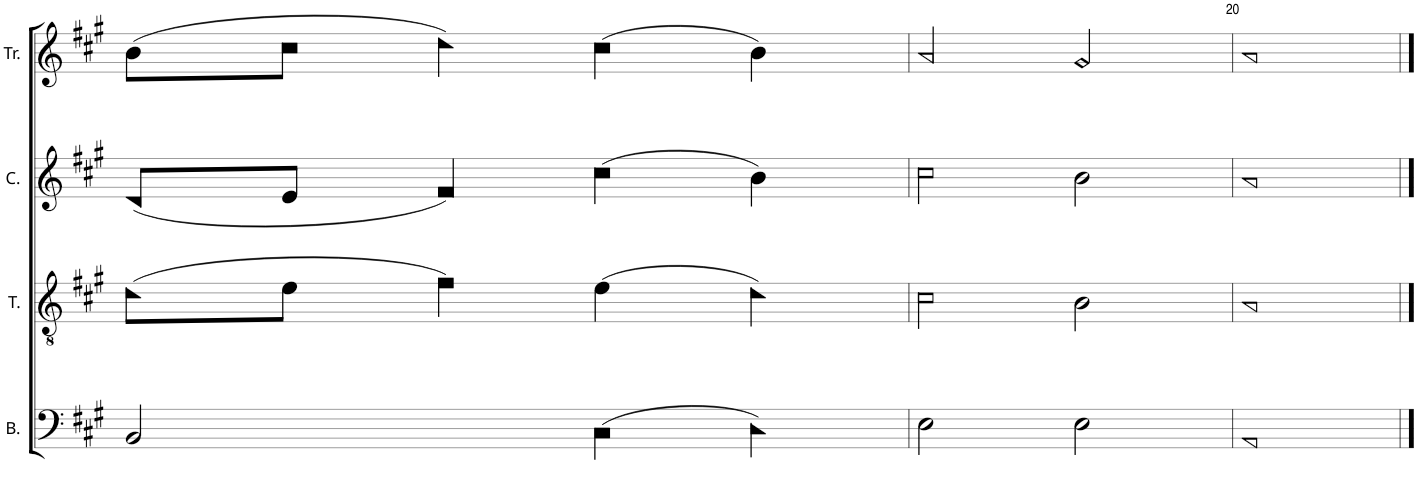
**kern	**kern	**kern	**kern
*part4	*part3	*part2	*part1
*staff4	*staff3	*staff2	*staff1
*I"B.	*I"T.	*I"C.	*I"Tr.
*I'B.	*I'T.	*I'C.	*I'Tr.
!!LO:PB:g=z
*clefF4	*clefGv2	*clefG2	*clefG2
*k[f#c#g#]	*k[f#c#g#]	*k[f#c#g#]	*k[f#c#g#]
*M2/2	*M2/2	*M2/2	*M2/2
*met(c|)	*met(c|)	*met(c|)	*met(c|)
=18	=18	=18	=18
2BB!/	(8d!\L	(8d!/L	(8b!\L
.	8e!\J	8e!/J	8cc#!\J
.	4f#!\)	4f#!/)	4dd!\)
(4C#!\	(4e!\	(4cc#!\	(4cc#!\
4D!\)	4d!\)	4b!\)	4b!\)
=19	=19	=19	=19
2E!\	2c#!\	2cc#!\	2a!/
2E!\	2B!\	2b!\	2g#!/
=20	=20	=20	=20
1AA!	1A!	1a!	1a!
==	==	==	==
*-	*-	*-	*-
